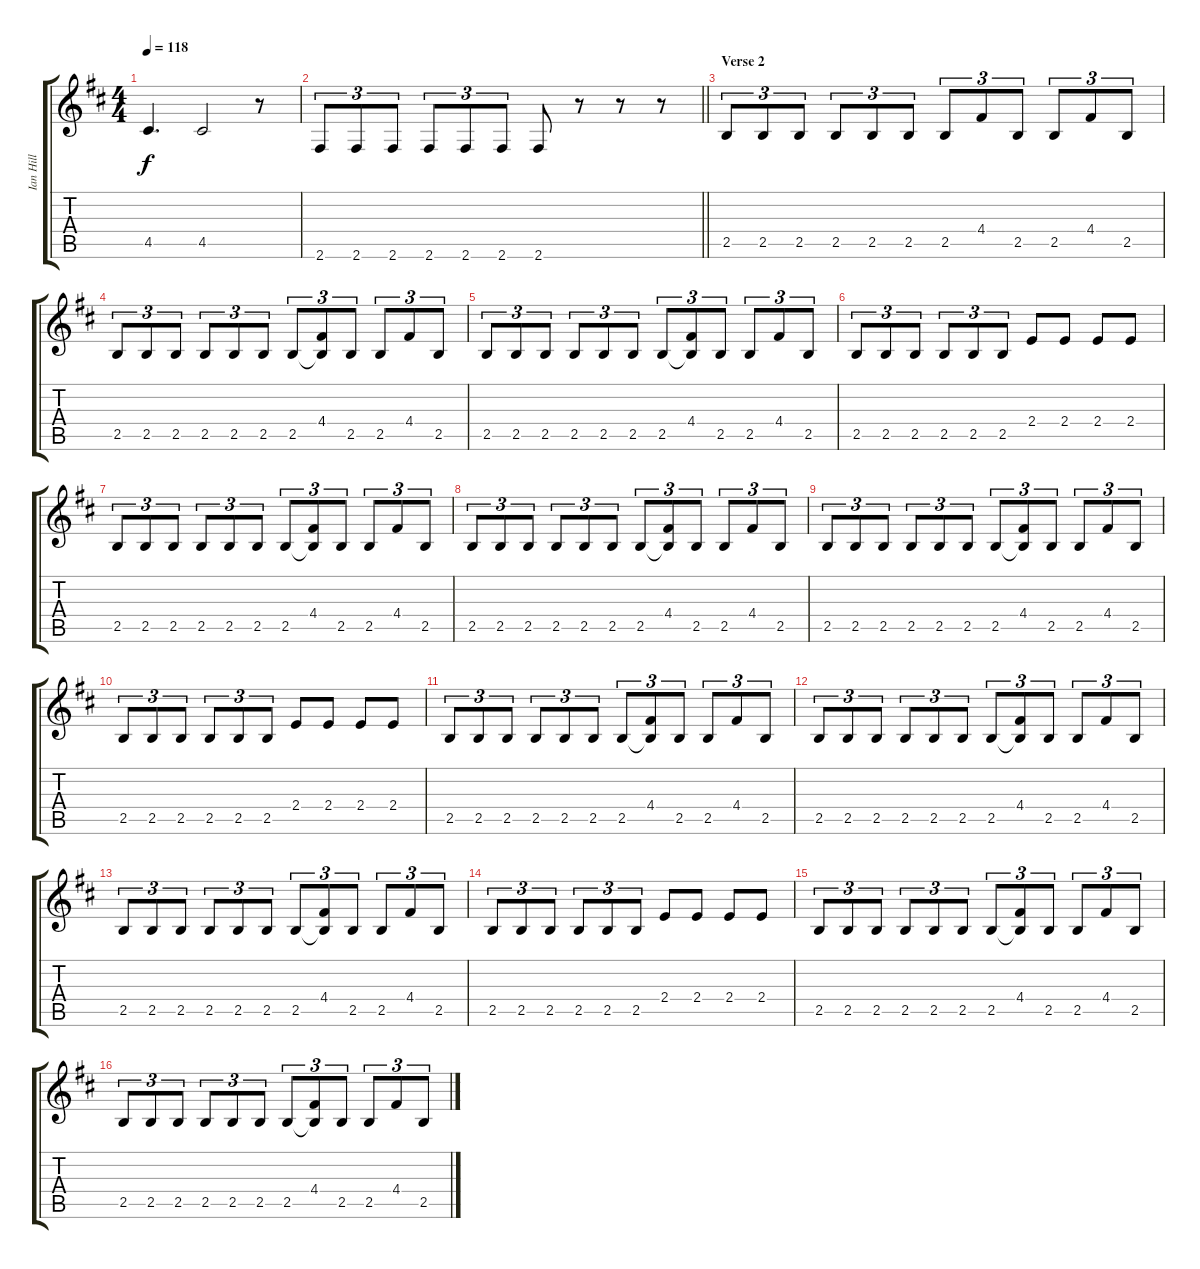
\track ("Ian Hill" "Ian Hill") {instrument electricbasspick}
\staff {score tabs}
\tuning (E4 B3 G3 D3 A2 E2) {hide}
\ts (4 4)
\tempo 118
\clef g2
\ks d
4.5.4{d dy f} 4.5.2 r.8 |
\barLineRight lightlight
2.6.8{tu (3 2)} 2.6.8{tu (3 2)} 2.6.8{tu (3 2)} 2.6.8{tu (3 2)} 2.6.8{tu (3 2)} 2.6.8{tu (3 2)} 2.6.8 r.8 r.8 r.8 |
\section ("" "Verse 2")
2.5.8{tu (3 2)} 2.5.8{tu (3 2)} 2.5.8{tu (3 2)} 2.5.8{tu (3 2)} 2.5.8{tu (3 2)} 2.5.8{tu (3 2)} 2.5.8{tu (3 2)} 4.4.8{tu (3 2)} 2.5.8{tu (3 2)} 2.5.8{tu (3 2)} 4.4.8{tu (3 2)} 2.5.8{tu (3 2)} |
2.5.8{tu (3 2)} 2.5.8{tu (3 2)} 2.5.8{tu (3 2)} 2.5.8{tu (3 2)} 2.5.8{tu (3 2)} 2.5.8{tu (3 2)} 2.5.8{tu (3 2)} (4.4 2.5{t}).8{tu (3 2)} 2.5.8{tu (3 2)} 2.5.8{tu (3 2)} 4.4.8{tu (3 2)} 2.5.8{tu (3 2)} |
2.5.8{tu (3 2)} 2.5.8{tu (3 2)} 2.5.8{tu (3 2)} 2.5.8{tu (3 2)} 2.5.8{tu (3 2)} 2.5.8{tu (3 2)} 2.5.8{tu (3 2)} (4.4 2.5{t}).8{tu (3 2)} 2.5.8{tu (3 2)} 2.5.8{tu (3 2)} 4.4.8{tu (3 2)} 2.5.8{tu (3 2)} |
2.5.8{tu (3 2)} 2.5.8{tu (3 2)} 2.5.8{tu (3 2)} 2.5.8{tu (3 2)} 2.5.8{tu (3 2)} 2.5.8{tu (3 2)} 2.4.8 2.4.8 2.4.8 2.4.8 |
2.5.8{tu (3 2)} 2.5.8{tu (3 2)} 2.5.8{tu (3 2)} 2.5.8{tu (3 2)} 2.5.8{tu (3 2)} 2.5.8{tu (3 2)} 2.5.8{tu (3 2)} (4.4 2.5{t}).8{tu (3 2)} 2.5.8{tu (3 2)} 2.5.8{tu (3 2)} 4.4.8{tu (3 2)} 2.5.8{tu (3 2)} |
2.5.8{tu (3 2)} 2.5.8{tu (3 2)} 2.5.8{tu (3 2)} 2.5.8{tu (3 2)} 2.5.8{tu (3 2)} 2.5.8{tu (3 2)} 2.5.8{tu (3 2)} (4.4 2.5{t}).8{tu (3 2)} 2.5.8{tu (3 2)} 2.5.8{tu (3 2)} 4.4.8{tu (3 2)} 2.5.8{tu (3 2)} |
2.5.8{tu (3 2)} 2.5.8{tu (3 2)} 2.5.8{tu (3 2)} 2.5.8{tu (3 2)} 2.5.8{tu (3 2)} 2.5.8{tu (3 2)} 2.5.8{tu (3 2)} (4.4 2.5{t}).8{tu (3 2)} 2.5.8{tu (3 2)} 2.5.8{tu (3 2)} 4.4.8{tu (3 2)} 2.5.8{tu (3 2)} |
2.5.8{tu (3 2)} 2.5.8{tu (3 2)} 2.5.8{tu (3 2)} 2.5.8{tu (3 2)} 2.5.8{tu (3 2)} 2.5.8{tu (3 2)} 2.4.8 2.4.8 2.4.8 2.4.8 |
2.5.8{tu (3 2)} 2.5.8{tu (3 2)} 2.5.8{tu (3 2)} 2.5.8{tu (3 2)} 2.5.8{tu (3 2)} 2.5.8{tu (3 2)} 2.5.8{tu (3 2)} (4.4 2.5{t}).8{tu (3 2)} 2.5.8{tu (3 2)} 2.5.8{tu (3 2)} 4.4.8{tu (3 2)} 2.5.8{tu (3 2)} |
2.5.8{tu (3 2)} 2.5.8{tu (3 2)} 2.5.8{tu (3 2)} 2.5.8{tu (3 2)} 2.5.8{tu (3 2)} 2.5.8{tu (3 2)} 2.5.8{tu (3 2)} (4.4 2.5{t}).8{tu (3 2)} 2.5.8{tu (3 2)} 2.5.8{tu (3 2)} 4.4.8{tu (3 2)} 2.5.8{tu (3 2)} |
2.5.8{tu (3 2)} 2.5.8{tu (3 2)} 2.5.8{tu (3 2)} 2.5.8{tu (3 2)} 2.5.8{tu (3 2)} 2.5.8{tu (3 2)} 2.5.8{tu (3 2)} (4.4 2.5{t}).8{tu (3 2)} 2.5.8{tu (3 2)} 2.5.8{tu (3 2)} 4.4.8{tu (3 2)} 2.5.8{tu (3 2)} |
2.5.8{tu (3 2)} 2.5.8{tu (3 2)} 2.5.8{tu (3 2)} 2.5.8{tu (3 2)} 2.5.8{tu (3 2)} 2.5.8{tu (3 2)} 2.4.8 2.4.8 2.4.8 2.4.8 |
2.5.8{tu (3 2)} 2.5.8{tu (3 2)} 2.5.8{tu (3 2)} 2.5.8{tu (3 2)} 2.5.8{tu (3 2)} 2.5.8{tu (3 2)} 2.5.8{tu (3 2)} (4.4 2.5{t}).8{tu (3 2)} 2.5.8{tu (3 2)} 2.5.8{tu (3 2)} 4.4.8{tu (3 2)} 2.5.8{tu (3 2)} |
2.5.8{tu (3 2)} 2.5.8{tu (3 2)} 2.5.8{tu (3 2)} 2.5.8{tu (3 2)} 2.5.8{tu (3 2)} 2.5.8{tu (3 2)} 2.5.8{tu (3 2)} (4.4 2.5{t}).8{tu (3 2)} 2.5.8{tu (3 2)} 2.5.8{tu (3 2)} 4.4.8{tu (3 2)} 2.5.8{tu (3 2)}
